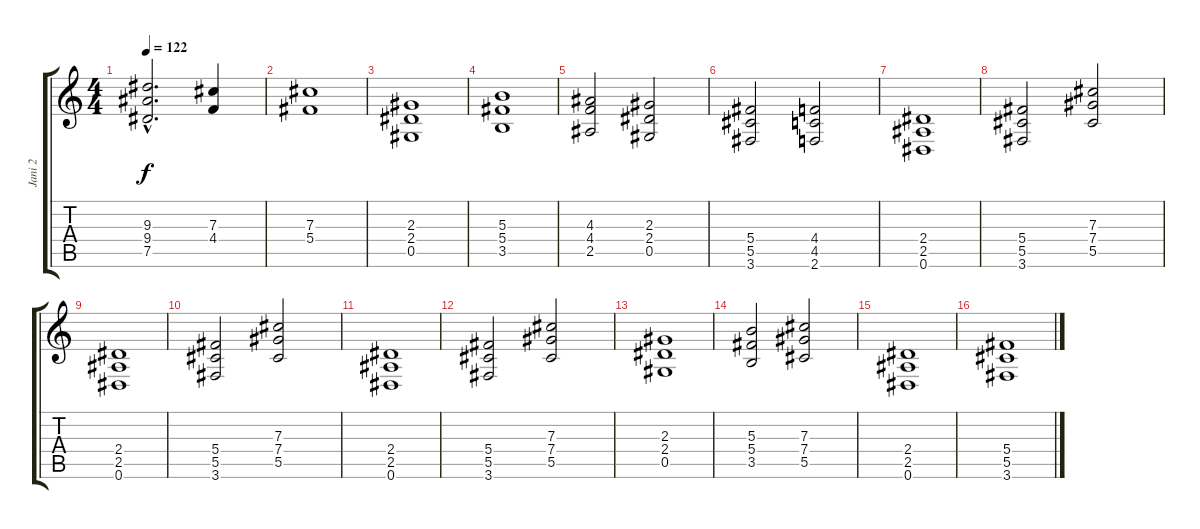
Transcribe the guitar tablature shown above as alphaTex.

\track ("Jani 2" "Jani 2") {instrument distortionguitar}
\staff {score tabs}
\tuning (Eb4 Bb3 Gb3 Db3 Ab2 Eb2) {hide}
\ts (4 4)
\tempo 122
\clef g2
\ks c
(9.3{hac} 9.4{hac} 7.5{hac}).2{d dy f} (7.3 4.4).4 |
(7.3 5.4).1 |
(2.3 2.4 0.5).1 |
(5.3 5.4 3.5).1 |
(4.3 4.4 2.5).2 (2.3 2.4 0.5).2 |
(5.4 5.5 3.6).2 (4.4 4.5 2.6).2 |
(2.4 2.5 0.6).1 |
(5.4 5.5 3.6).2 (7.3 7.4 5.5).2 |
(2.4 2.5 0.6).1 |
(5.4 5.5 3.6).2 (7.3 7.4 5.5).2 |
(2.4 2.5 0.6).1 |
(5.4 5.5 3.6).2 (7.3 7.4 5.5).2 |
(2.3 2.4 0.5).1 |
(5.3 5.4 3.5).2 (7.3 7.4 5.5).2 |
(2.4 2.5 0.6).1 |
(5.4 5.5 3.6).1
